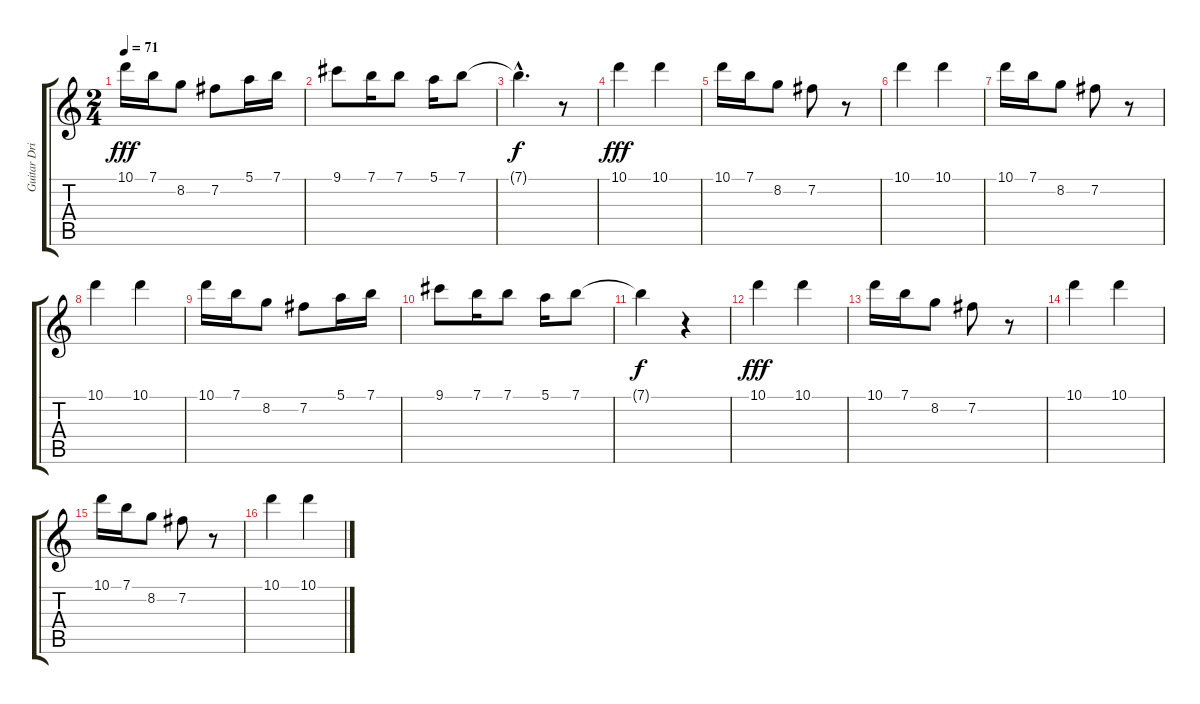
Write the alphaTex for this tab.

\track ("Guitar Drive" "Guitar Dri") {instrument overdrivenguitar}
\staff {score tabs}
\tuning (E4 B3 G3 D3 A2 E2) {hide}
\ts (2 4)
\tempo 71
\clef g2
\ks c
10.1.16{dy fff volume 15} 7.1.16 8.2.8{volume 16} 7.2.8 5.1.16 7.1.16 |
9.1.8 7.1.16 7.1.8 5.1.16 7.1.8 |
7.1{hac t}.4{d dy f} r.8 |
10.1.4{dy fff} 10.1.4 |
10.1.16 7.1.16 8.2.8 7.2.8 r.8 |
10.1.4 10.1.4 |
10.1.16 7.1.16 8.2.8 7.2.8 r.8 |
10.1.4 10.1.4 |
10.1.16 7.1.16 8.2.8 7.2.8 5.1.16 7.1.16 |
9.1.8 7.1.16 7.1.8 5.1.16 7.1.8 |
7.1{t}.4{dy f} r.4 |
10.1.4{dy fff volume 16} 10.1.4{volume 15} |
10.1.16{volume 15} 7.1.16{volume 15} 8.2.8{volume 14} 7.2.8{volume 14} r.8 |
10.1.4{volume 13} 10.1.4{volume 12} |
10.1.16{volume 11} 7.1.16{volume 11} 8.2.8{volume 11} 7.2.8{volume 10} r.8 |
10.1.4{volume 8} 10.1.4{volume 7}
